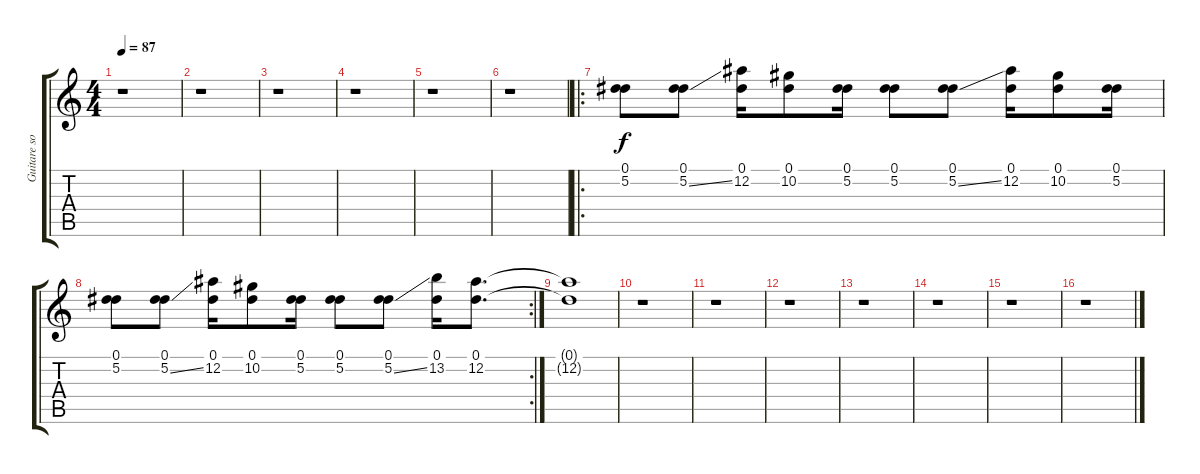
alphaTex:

\track ("Guitare solo 1" "Guitare so") {instrument overdrivenguitar}
\staff {score tabs}
\tuning (Eb4 Bb3 Gb3 Db3 Ab2 Eb2) {hide}
\ts (4 4)
\tempo 87
\clef g2
\ks c
r.1{dy f} |
r.1 |
r.1 |
r.1 |
r.1 |
r.1 |
\ro
(0.1 5.2).8 (0.1 5.2{ss}).8 (0.1 12.2).16 (0.1 10.2).8 (0.1 5.2).16 (0.1 5.2).8 (0.1 5.2{ss}).8 (0.1 12.2).16 (0.1 10.2).8 (0.1 5.2).16 |
\rc 2
(0.1 5.2).8 (0.1 5.2{ss}).8 (0.1 12.2).16 (0.1 10.2).8 (0.1 5.2).16 (0.1 5.2).8 (0.1 5.2{ss}).8 (0.1 13.2).16 (0.1 12.2).8{d} |
(0.1{t} 12.2{t}).1 |
r.1 |
r.1 |
r.1 |
r.1 |
r.1 |
r.1 |
r.1
